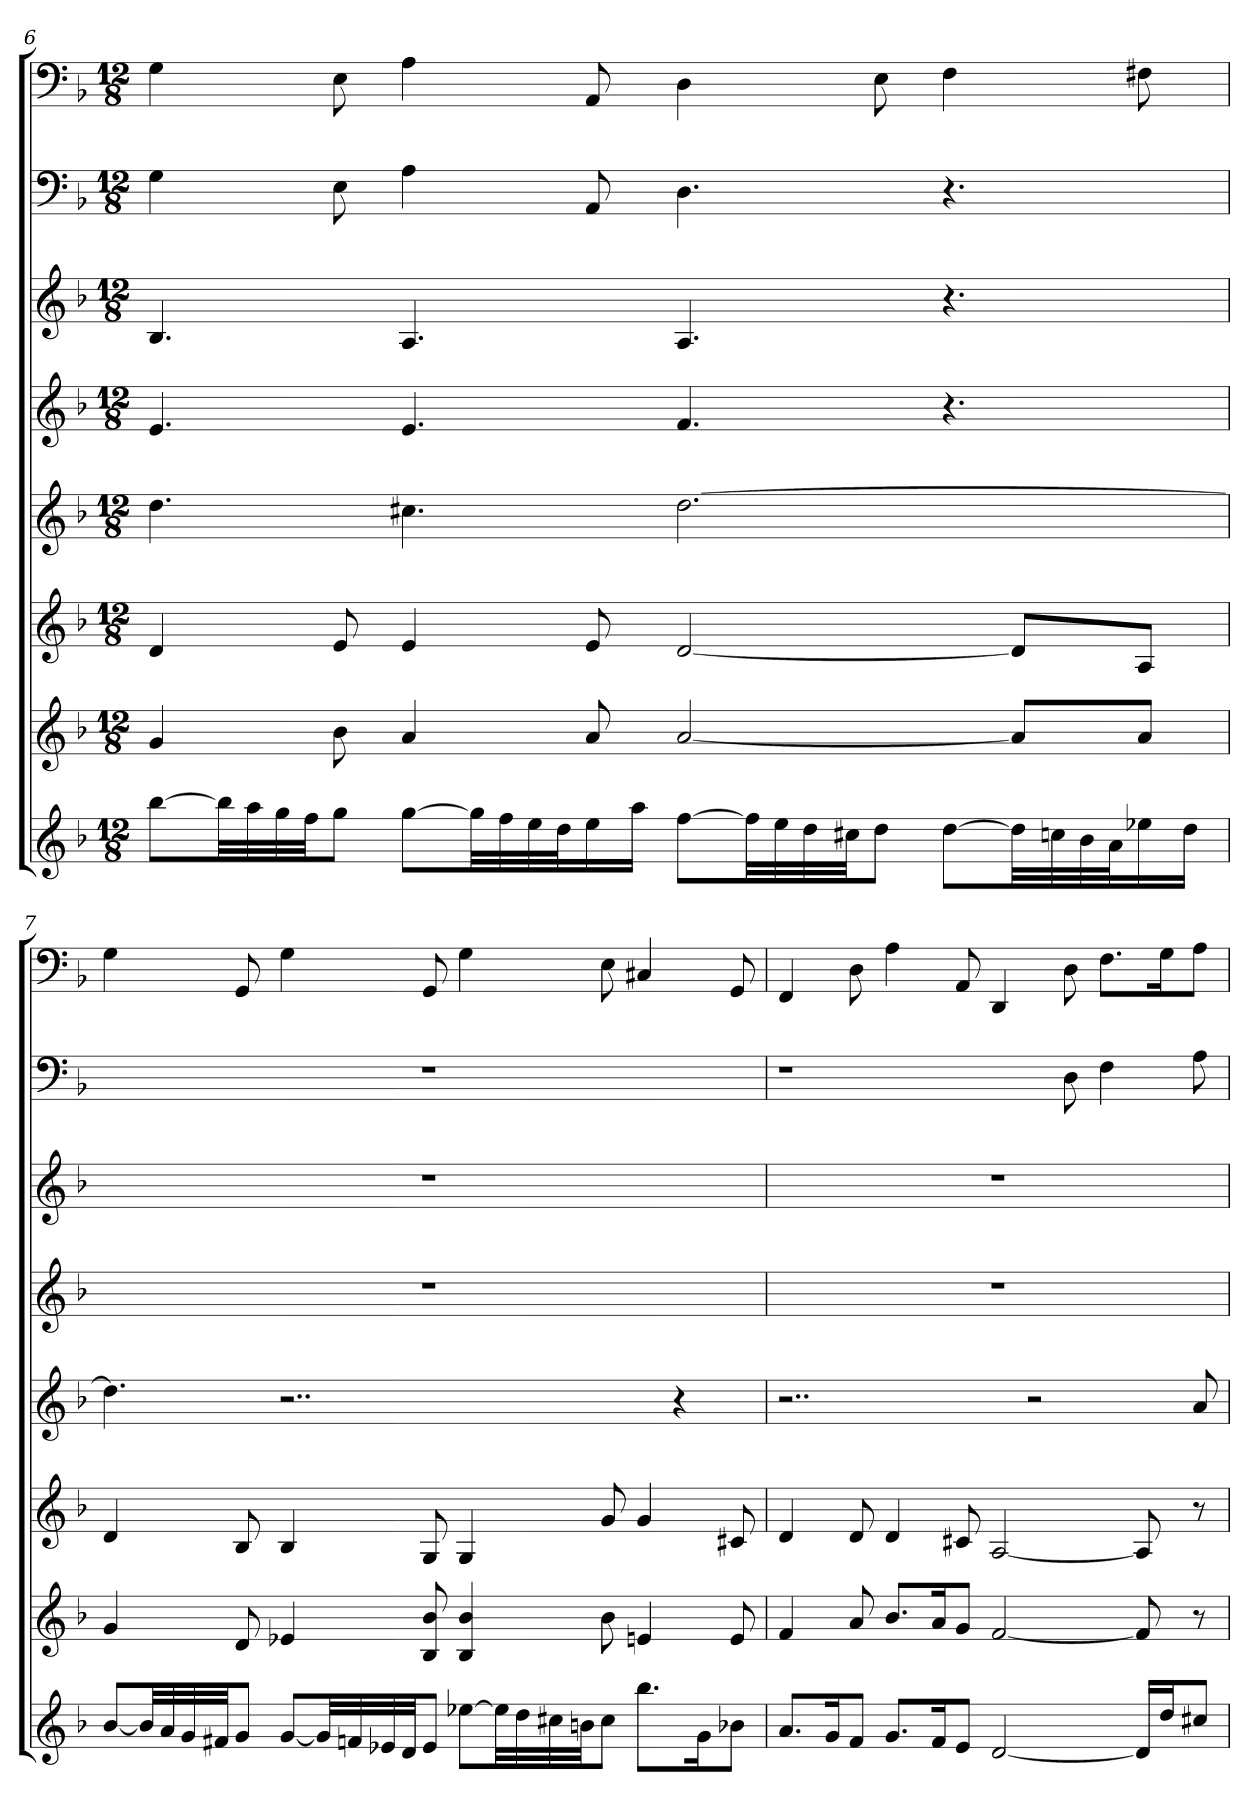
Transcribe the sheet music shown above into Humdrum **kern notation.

**kern	**kern	**kern	**kern	**kern	**kern	**kern	**kern
*part8	*part7	*part6	*part5	*part4	*part3	*part2	*part1
*staff8	*staff7	*staff6	*staff5	*staff4	*staff3	*staff2	*staff1
*k[b-]	*k[b-]	*k[b-]	*k[b-]	*k[b-]	*k[b-]	*k[b-]	*k[b-]
*d:	*d:	*d:	*d:	*d:	*d:	*d:	*d:
*M12/8	*M12/8	*M12/8	*M12/8	*M12/8	*M12/8	*M12/8	*M12/8
=6	=6	=6	=6	=6	=6	=6	=6
[8bb-L	4g	4d	4.dd	4.e	4.B-	4G	4G
32bb-LL]	.	.	.	.	.	.	.
32aa	.	.	.	.	.	.	.
32gg	.	.	.	.	.	.	.
32ffJJ	.	.	.	.	.	.	.
8ggJ	8b-	8e	.	.	.	8E	8E
[8ggL	4a	4e	4.cc#X	4.e	4.A	4A	4A
32ggLL]	.	.	.	.	.	.	.
32ff	.	.	.	.	.	.	.
32ee	.	.	.	.	.	.	.
32ddJ	.	.	.	.	.	.	.
16ee	8a	8e	.	.	.	8AA	8AA
16aaJJ	.	.	.	.	.	.	.
[8ffL	[2a	[2d	[2.dd	4.f	4.A	4.D	4D
32ffLL]	.	.	.	.	.	.	.
32ee	.	.	.	.	.	.	.
32dd	.	.	.	.	.	.	.
32cc#XJJ	.	.	.	.	.	.	.
8ddJ	.	.	.	.	.	.	8E
[8ddL	.	.	.	4.r	4.r	4.r	4F
32ddLL]	8aL]	8dL]	.	.	.	.	.
32ccn	.	.	.	.	.	.	.
32b-	.	.	.	.	.	.	.
32aJ	.	.	.	.	.	.	.
16ee-X	8aJ	8AJ	.	.	.	.	8F#X
16ddJJ	.	.	.	.	.	.	.
=7	=7	=7	=7	=7	=7	=7	=7
[8b-L	4g	4d	4.dd]	1.r	1.r	1.r	4G
32b-LL]	.	.	.	.	.	.	.
32a	.	.	.	.	.	.	.
32g	.	.	.	.	.	.	.
32f#XJJ	.	.	.	.	.	.	.
8gJ	8d	8B-	.	.	.	.	8GG
[8gL	4e-X	4B-	2..r	.	.	.	4G
32gLL]	.	.	.	.	.	.	.
32fn	.	.	.	.	.	.	.
32e-X	.	.	.	.	.	.	.
32dJJ	.	.	.	.	.	.	.
8e-J	8B- 8b-	8G	.	.	.	.	8GG
[8ee-XL	4B- 4b-	4G	.	.	.	.	4G
32ee-LL]	.	.	.	.	.	.	.
32dd	.	.	.	.	.	.	.
32cc#X	.	.	.	.	.	.	.
32bnJJ	.	.	.	.	.	.	.
8cc#J	8b-	8g	.	.	.	.	8E
8.bb-L	4en	4g	.	.	.	.	4C#X
.	.	.	4r	.	.	.	.
16gK	.	.	.	.	.	.	.
8b-XJ	8e	8c#X	.	.	.	.	8GG
=8	=8	=8	=8	=8	=8	=8	=8
8.aL	4f	4d	2..r	1.r	1.r	1r	4FF
16gK	.	.	.	.	.	.	.
8fJ	8a	8d	.	.	.	.	8D
8.gL	8.b-L	4d	.	.	.	.	4A
16fK	16aK	.	.	.	.	.	.
8eJ	8gJ	8c#X	.	.	.	.	8AA
[2d	[2f	[2A	.	.	.	.	4DD
.	.	.	2r	.	.	.	.
.	.	.	.	.	.	8D	8D
.	.	.	.	.	.	4F	8.FL
16dLL]	8f]	8A]	.	.	.	.	.
16ddJ	.	.	.	.	.	.	16GK
8cc#XJ	8r	8r	8a	.	.	8A	8AJ
=	=	=	=	=	=	=	=
*-	*-	*-	*-	*-	*-	*-	*-
